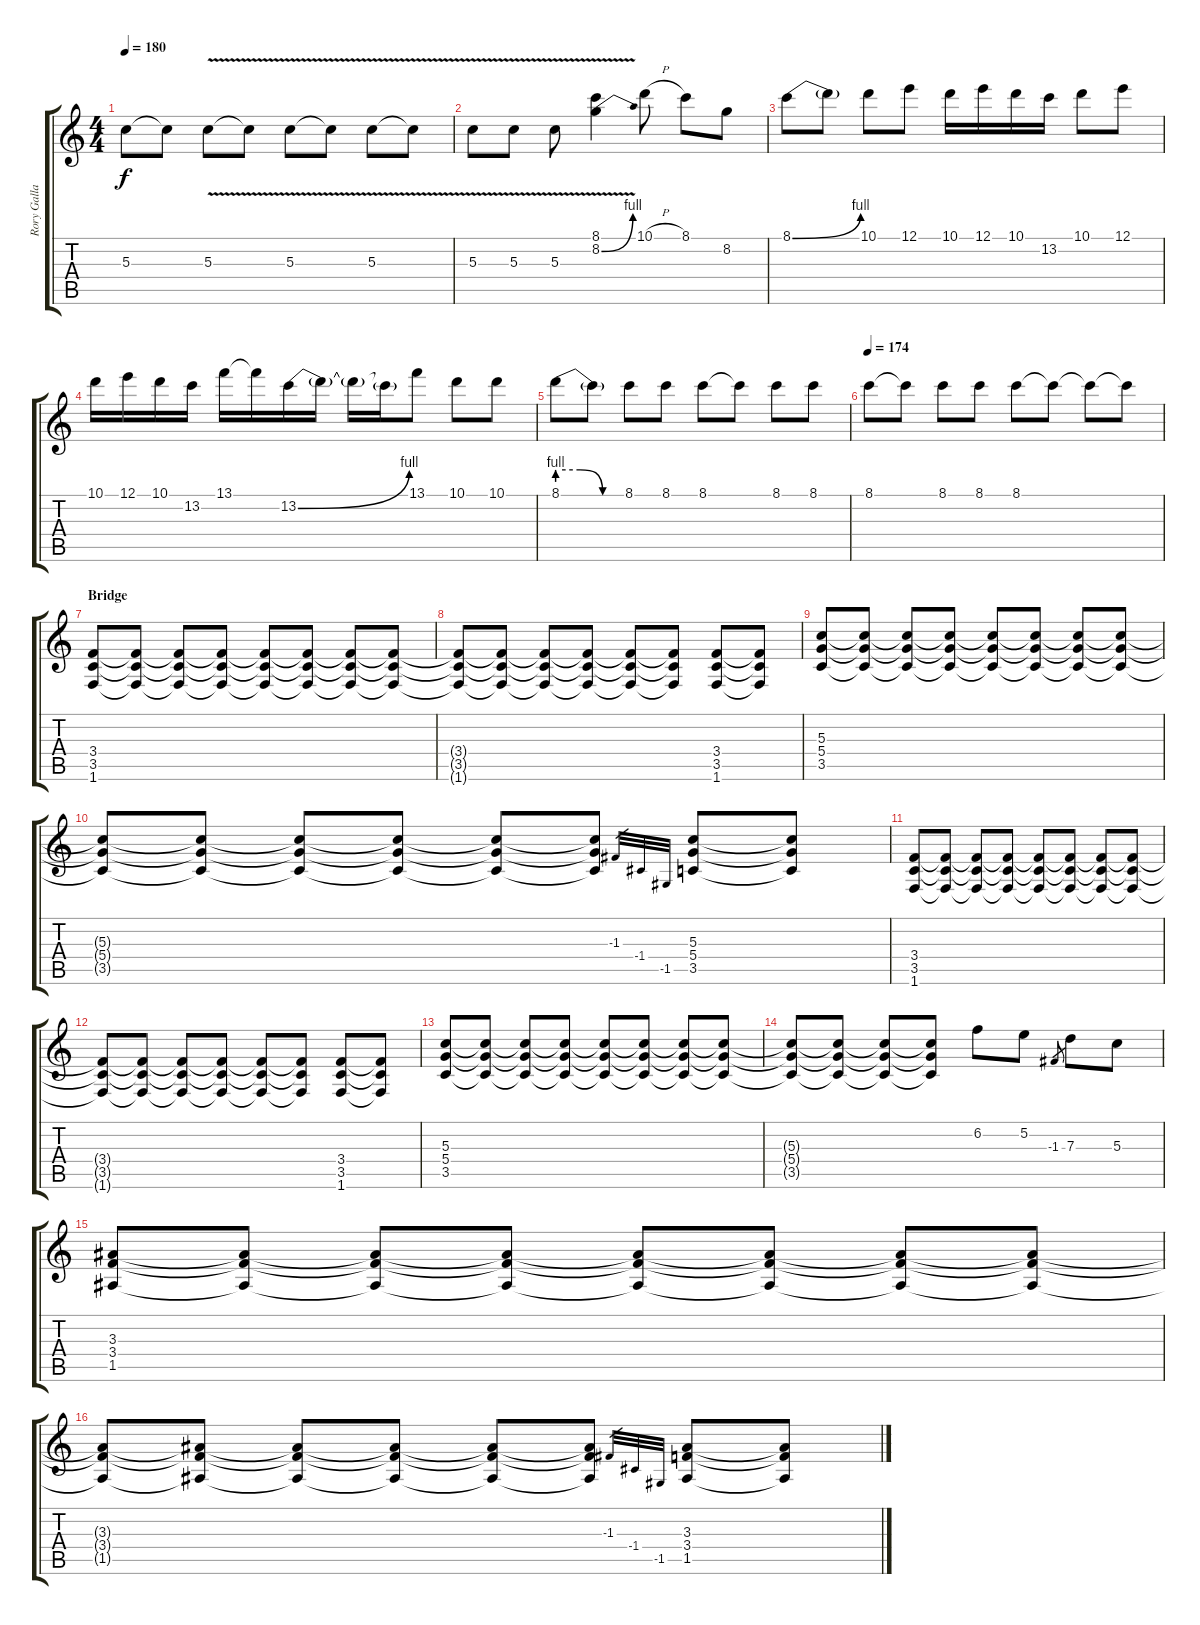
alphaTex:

\track ("Rory Gallagher" "Rory Galla") {instrument overdrivenguitar}
\staff {score tabs}
\tuning (E4 B3 G3 D3 A2 E2) {hide}
\ts (4 4)
\tempo 180
\clef g2
\ks c
5.3{t}.8{dy f} 5.3{t}.8 5.3{v}.8 5.3{t}.8 5.3{v}.8 5.3{t}.8 5.3{v}.8 5.3{t}.8 |
5.3{v}.8 5.3{v}.8 5.3{v}.8 (8.1 8.2{be (bend 0 0 60 4) v}).4 10.1{h}.8 8.1.8 8.2.8 |
8.1{be (bend 0 0 60 4)}.8 8.1{t}.8 10.1.8 12.1.8 10.1.16 12.1.16 10.1.16 13.2.16 10.1.8 12.1.8 |
10.1.16 12.1.16 10.1.16 13.2.16 13.1.16 13.1{t}.16 13.2{be (bend 0 0 60 4)}.16 13.2{t}.16 13.2{t}.16 13.2{t}.16 13.1.8 10.1.8 10.1.8 |
8.1{be (custom 0 4 20 4 40 0 60 0)}.8 8.1{t}.8 8.1.8 8.1.8 8.1.8 8.1{t}.8 8.1.8 8.1.8 |
\tempo 174
8.1.8 8.1{t}.8 8.1.8 8.1.8 8.1.8 8.1{t}.8 8.1{t}.8 8.1{t}.8 |
\section ("" "Bridge")
(3.4 3.5 1.6).8 (3.4{t} 3.5{t} 1.6{t}).8 (3.4{t} 3.5{t} 1.6{t}).8 (3.4{t} 3.5{t} 1.6{t}).8 (3.4{t} 3.5{t} 1.6{t}).8 (3.4{t} 3.5{t} 1.6{t}).8 (3.4{t} 3.5{t} 1.6{t}).8 (3.4{t} 3.5{t} 1.6{t}).8 |
(3.4{t} 3.5{t} 1.6{t}).8 (3.4{t} 3.5{t} 1.6{t}).8 (3.4{t} 3.5{t} 1.6{t}).8 (3.4{t} 3.5{t} 1.6{t}).8 (3.4{t} 3.5{t} 1.6{t}).8 (3.4{t} 3.5{t} 1.6{t}).8 (3.4 3.5 1.6).8 (3.4{t} 3.5{t} 1.6{t}).8 |
(5.3 5.4 3.5).8 (5.3{t} 5.4{t} 3.5{t}).8 (5.3{t} 5.4{t} 3.5{t}).8 (5.3{t} 5.4{t} 3.5{t}).8 (5.3{t} 5.4{t} 3.5{t}).8 (5.3{t} 5.4{t} 3.5{t}).8 (5.3{t} 5.4{t} 3.5{t}).8 (5.3{t} 5.4{t} 3.5{t}).8 |
(5.3{t} 5.4{t} 3.5{t}).8 (5.3{t} 5.4{t} 3.5{t}).8 (5.3{t} 5.4{t} 3.5{t}).8 (5.3{t} 5.4{t} 3.5{t}).8 (5.3{t} 5.4{t} 3.5{t}).8 (5.3{t} 5.4{t} 3.5{t}).8 -1.3.32{gr} -1.4.32{gr} -1.5.32{gr} (5.3 5.4 3.5).8 (5.3{t} 5.4{t} 3.5{t}).8 |
(3.4 3.5 1.6).8 (3.4{t} 3.5{t} 1.6{t}).8 (3.4{t} 3.5{t} 1.6{t}).8 (3.4{t} 3.5{t} 1.6{t}).8 (3.4{t} 3.5{t} 1.6{t}).8 (3.4{t} 3.5{t} 1.6{t}).8 (3.4{t} 3.5{t} 1.6{t}).8 (3.4{t} 3.5{t} 1.6{t}).8 |
(3.4{t} 3.5{t} 1.6{t}).8 (3.4{t} 3.5{t} 1.6{t}).8 (3.4{t} 3.5{t} 1.6{t}).8 (3.4{t} 3.5{t} 1.6{t}).8 (3.4{t} 3.5{t} 1.6{t}).8 (3.4{t} 3.5{t} 1.6{t}).8 (3.4 3.5 1.6).8 (3.4{t} 3.5{t} 1.6{t}).8 |
(5.3 5.4 3.5).8 (5.3{t} 5.4{t} 3.5{t}).8 (5.3{t} 5.4{t} 3.5{t}).8 (5.3{t} 5.4{t} 3.5{t}).8 (5.3{t} 5.4{t} 3.5{t}).8 (5.3{t} 5.4{t} 3.5{t}).8 (5.3{t} 5.4{t} 3.5{t}).8 (5.3{t} 5.4{t} 3.5{t}).8 |
(5.3{t} 5.4{t} 3.5{t}).8 (5.3{t} 5.4{t} 3.5{t}).8 (5.3{t} 5.4{t} 3.5{t}).8 (5.3{t} 5.4{t} 3.5{t}).8 6.2.8 5.2.8 -1.3.8{gr} 7.3.8 5.3.8 |
(3.3 3.4 1.5).8 (3.3{t} 3.4{t} 1.5{t}).8 (3.3{t} 3.4{t} 1.5{t}).8 (3.3{t} 3.4{t} 1.5{t}).8 (3.3{t} 3.4{t} 1.5{t}).8 (3.3{t} 3.4{t} 1.5{t}).8 (3.3{t} 3.4{t} 1.5{t}).8 (3.3{t} 3.4{t} 1.5{t}).8 |
(3.3{t} 3.4{t} 1.5{t}).8 (3.3{t} 3.4{t} 1.5{t}).8 (3.3{t} 3.4{t} 1.5{t}).8 (3.3{t} 3.4{t} 1.5{t}).8 (3.3{t} 3.4{t} 1.5{t}).8 (3.3{t} 3.4{t} 1.5{t}).8 -1.3.32{gr} -1.4.32{gr} -1.5.32{gr} (3.3 3.4 1.5).8 (3.3{t} 3.4{t} 1.5{t}).8
